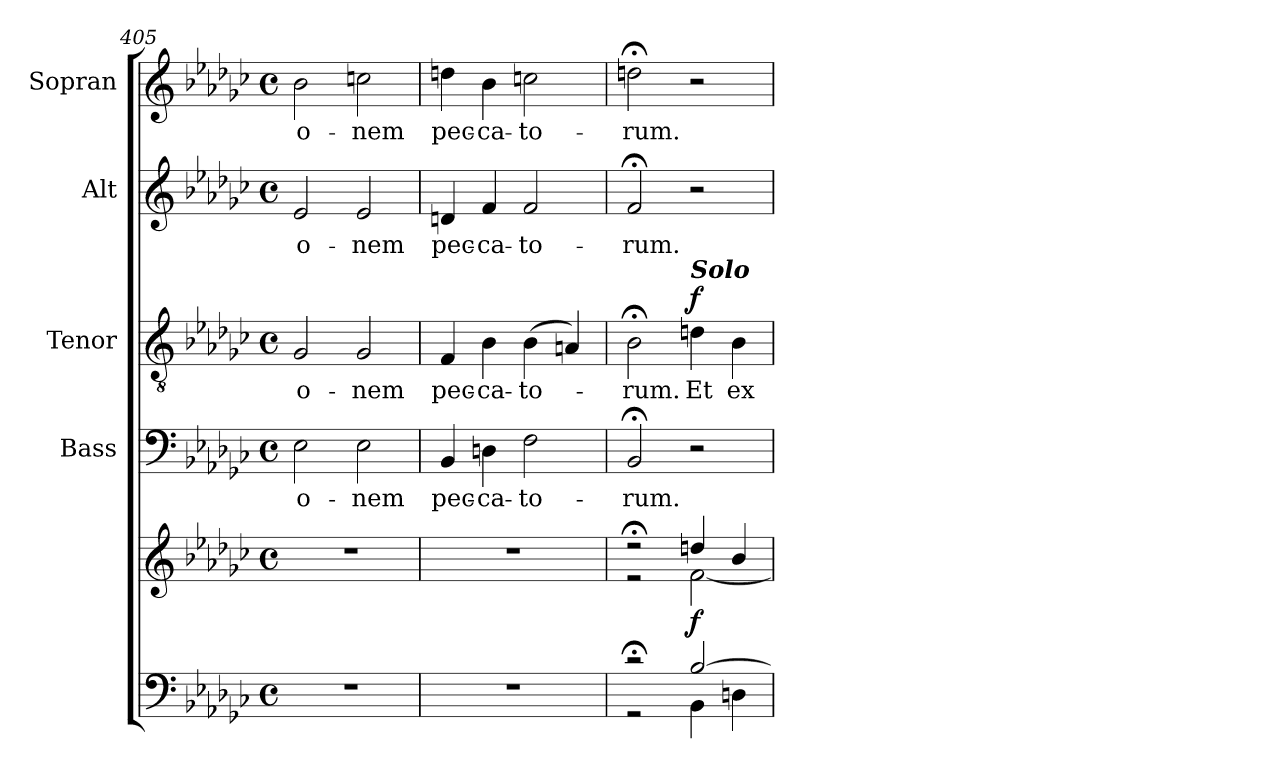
**kern	**kern	**dynam	**kern	**text	**kern	**text	**dynam	**kern	**text	**kern	**text
*part5	*part5	*part5	*part4	*part4	*part3	*part3	*part3	*part2	*part2	*part1	*part1
*staff6	*staff5	*staff5/6	*staff4	*staff4	*staff3	*staff3	*staff3	*staff2	*staff2	*staff1	*staff1
*	*	*	*I"Bass	*	*I"Tenor	*	*	*I"Alt	*	*I"Sopran	*
*	*	*	*I'B.	*	*I'T.	*	*	*I'A.	*	*I'S.	*
*clefF4	*clefG2	*	*clefF4	*	*clefGv2	*	*	*clefG2	*	*clefG2	*
*k[b-e-a-d-g-c-]	*k[b-e-a-d-g-c-]	*	*k[b-e-a-d-g-c-]	*	*k[b-e-a-d-g-c-]	*	*	*k[b-e-a-d-g-c-]	*	*k[b-e-a-d-g-c-]	*
*G-:	*G-:	*	*G-:	*	*G-:	*	*	*G-:	*	*G-:	*
*M4/4	*M4/4	*	*M4/4	*	*M4/4	*	*	*M4/4	*	*M4/4	*
*met(c)	*met(c)	*	*met(c)	*	*met(c)	*	*	*met(c)	*	*met(c)	*
=405	=405	=405	=405	=405	=405	=405	=405	=405	=405	=405	=405
!	!	!	!	!LO:LY:b	!	!LO:LY:b	!	!	!LO:LY:b	!	!LO:LY:b
1r	1r	.	2E-\	-o-	2G-/	-o-	.	2e-/	-o-	2b-\	-o-
!	!	!	!	!LO:LY:b	!	!LO:LY:b	!	!	!LO:LY:b	!	!LO:LY:b
.	.	.	2E-\	-nem	2G-/	-nem	.	2e-/	-nem	2ccn\	-nem
=406	=406	=406	=406	=406	=406	=406	=406	=406	=406	=406	=406
!	!	!	!	!LO:LY:b	!	!LO:LY:b	!	!	!LO:LY:b	!	!LO:LY:b
1r	1r	.	4BB-/	pec-	4F/	pec-	.	4dn/	pec-	4ddn\	pec-
!	!	!	!	!LO:LY:b	!	!LO:LY:b	!	!	!LO:LY:b	!	!LO:LY:b
.	.	.	4Dn\	-ca-	4B-\	-ca-	.	4f/	-ca-	4b-\	-ca-
!	!	!	!	!LO:LY:b	!	!LO:LY:b	!	!	!LO:LY:b	!	!LO:LY:b
.	.	.	2F\	-to-	(>4B-\	-to-	.	2f/	-to-	2ccn\	-to-
.	.	.	.	.	4An/)	.	.	.	.	.	.
=407	=407	=407	=407	=407	=407	=407	=407	=407	=407	=407	=407
*^	*^	*	*	*	*	*	*	*	*	*	*
!	!	!	!	!	!	!LO:LY:b	!	!LO:LY:b	!	!	!LO:LY:b	!	!LO:LY:b
2r;<	2r	2r;<	2r	.	2BB-;</	-rum.	2B-;<\	-rum.	.	2f;</	-rum.	2ddn;<\	-rum.
!	!	!	!	!	!	!	!LO:TX:a:Bi:t=Solo	!	!	!	!	!	!
!	!	!	!	!LO:DY:b	!	!	!	!LO:LY:b	!LO:DY:a	!	!	!	!
[>2B-/	4BB-\	4ddn/	[<2f\	f	2r	.	4dn\	Et	f	2r	.	2r	.
!	!	!	!	!	!	!	!	!LO:LY:b	!	!	!	!	!
.	4Dn\	4b-/	.	.	.	.	4B-\	ex-	.	.	.	.	.
*v	*v	*	*	*	*	*	*	*	*	*	*	*	*
*	*v	*v	*	*	*	*	*	*	*	*	*	*
=	=	=	=	=	=	=	=	=	=	=	=
*-	*-	*-	*-	*-	*-	*-	*-	*-	*-	*-	*-
